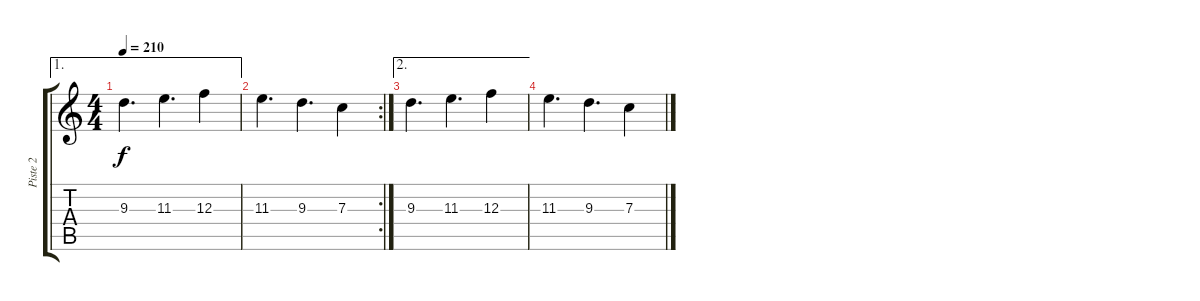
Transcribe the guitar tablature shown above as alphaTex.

\track ("Piste 2" "Piste 2") {instrument distortionguitar}
\staff {score tabs}
\tuning (D4 A3 F3 C3 G2 C2) {hide}
\ae 1
\ts (4 4)
\tempo 210
\clef g2
\ks c
9.3.4{d dy f} 11.3.4{d} 12.3.4 |
\rc 2
11.3.4{d} 9.3.4{d} 7.3.4 |
\ae 2
9.3.4{d} 11.3.4{d} 12.3.4 |
11.3.4{d} 9.3.4{d} 7.3.4
